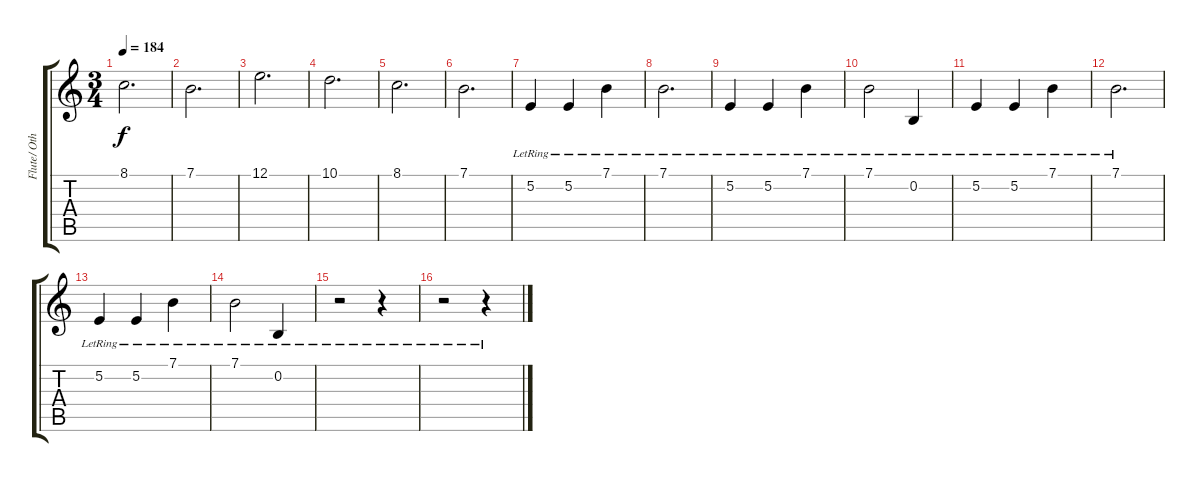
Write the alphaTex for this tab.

\track ("Flute/ Other" "Flute/ Oth") {instrument flute}
\staff {score tabs}
\tuning (E4 B3 G3 D3 A2 E2) {hide}
\ts (3 4)
\tempo 184
\clef g2
\ks c
8.1.2{d dy f} |
7.1.2{d} |
12.1.2{d} |
10.1.2{d} |
8.1.2{d} |
7.1.2{d} |
5.2{lr}.4{instrument acousticgrandpiano} 5.2{lr}.4 7.1{lr}.4 |
7.1{lr}.2{d} |
5.2{lr}.4 5.2{lr}.4 7.1{lr}.4 |
7.1{lr}.2 0.2{lr}.4 |
5.2{lr}.4 5.2{lr}.4 7.1{lr}.4 |
7.1{lr}.2{d} |
5.2{lr}.4 5.2{lr}.4 7.1{lr}.4 |
7.1{lr}.2 0.2{lr}.4 |
r.2 r.4 |
r.2 r.4
